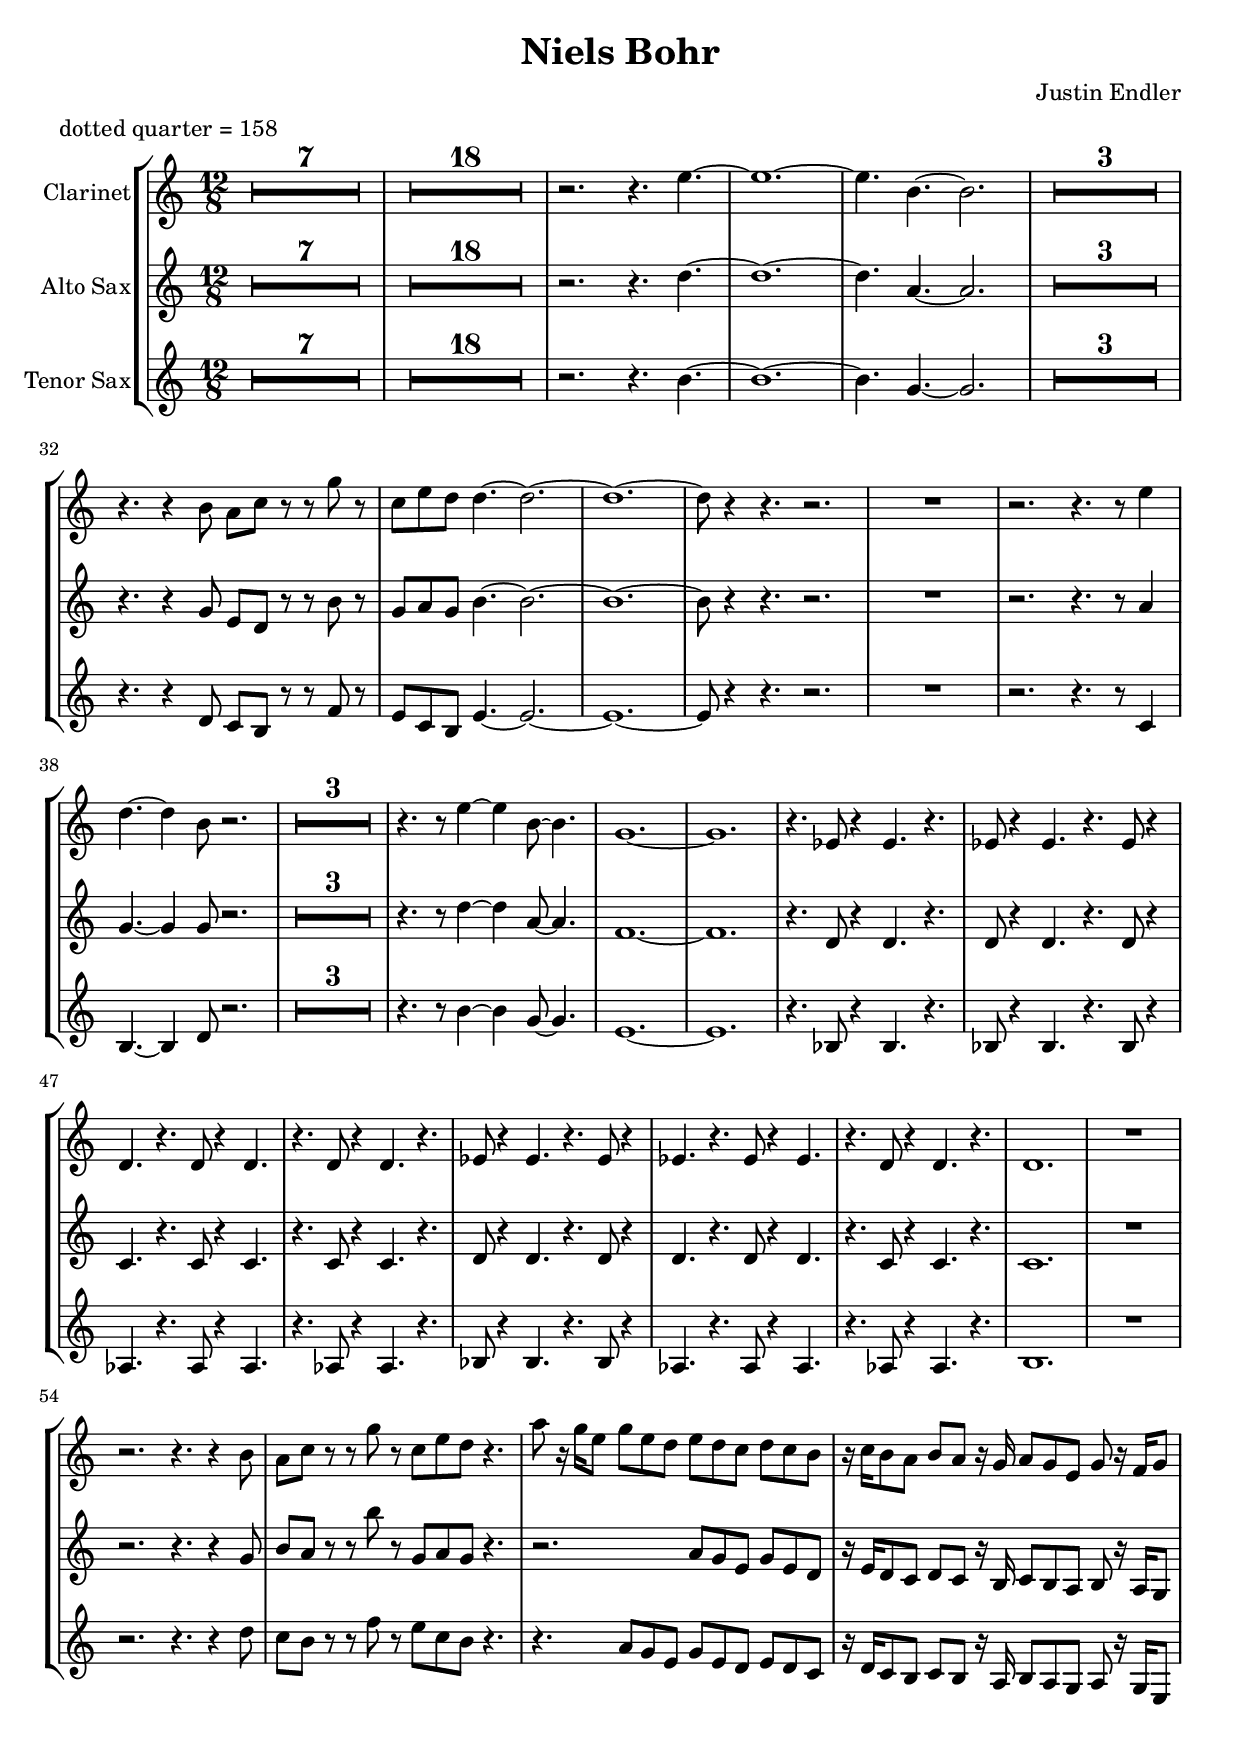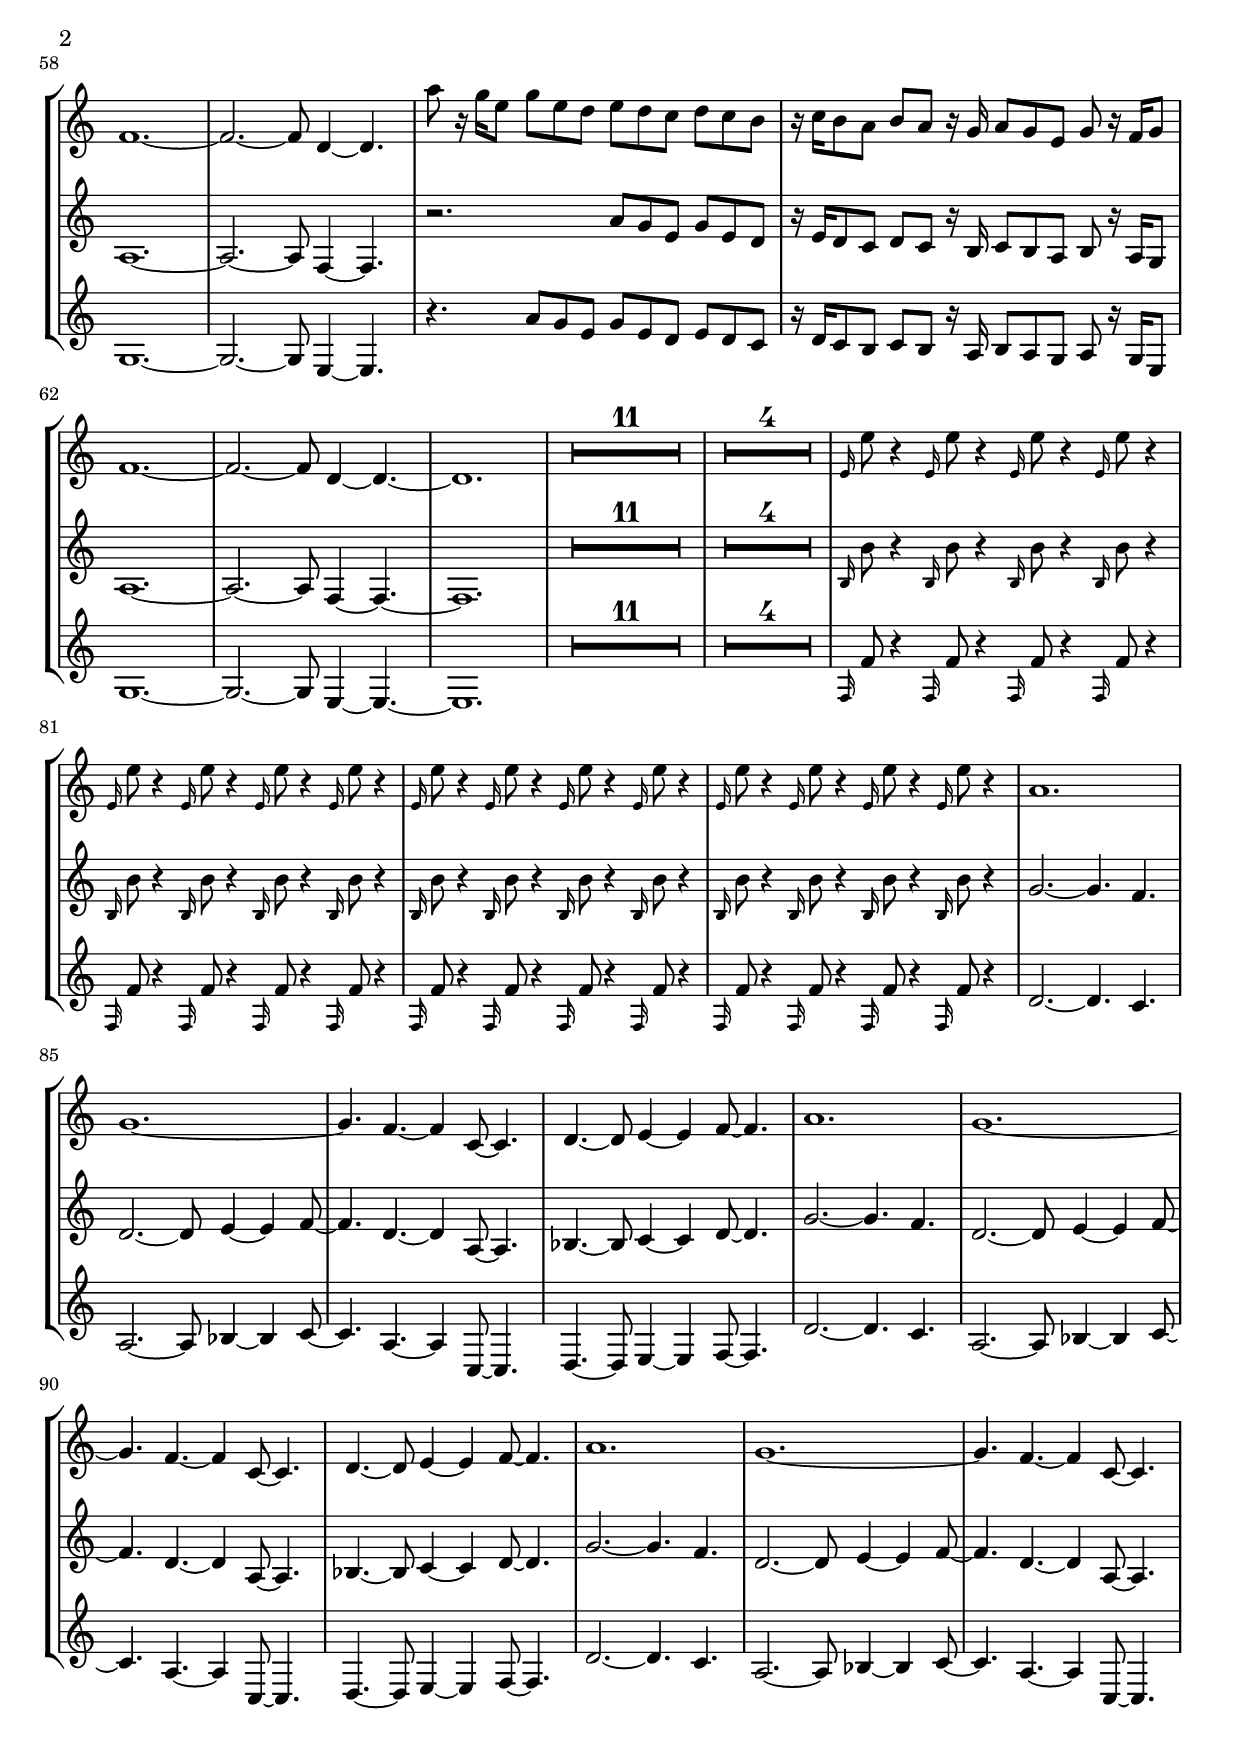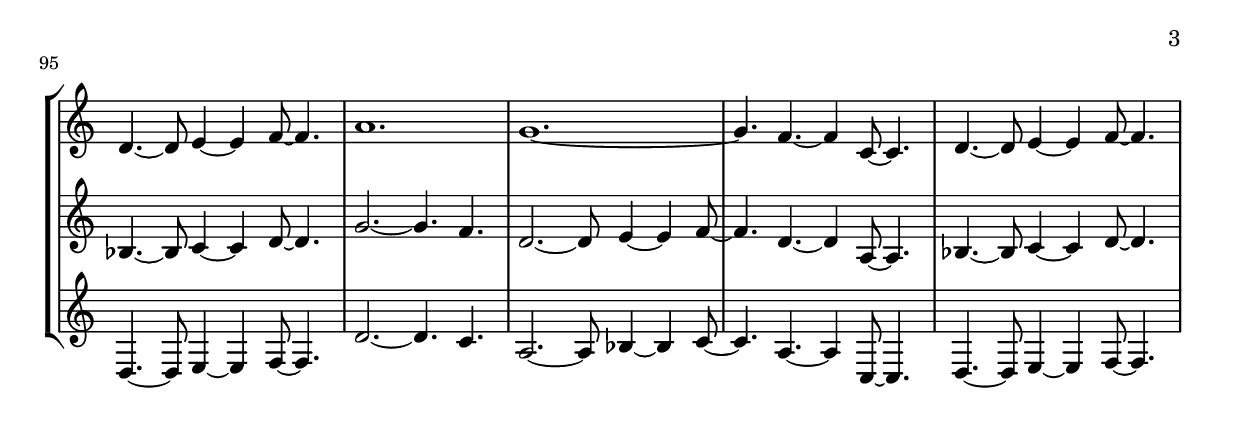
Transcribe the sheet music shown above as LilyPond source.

\header {
  title = "Niels Bohr"
  composer = "Justin Endler"
  meter = "dotted quarter = 158"
}
\include "english.ly"
sl = {
  \override NoteHead #'style = #'slash
  \override Stem #'transparent = ##t
  \override Flag #'transparent = ##t
}
nsl = {
  \revert NoteHead #'style
  \revert Stem #'transparent
  \revert Flag #'transparent
}
crOn = \override NoteHead #'style = #'cross
crOff = \revert NoteHead #'style
global = { \time 12/8 }
Key = { \key c \major }
% ------ Clarinet ------
%clar = \transpose c d \relative c'' {
%clar = \transpose c a \relative c {
clar = \relative c {
  \Key
  \override MultiMeasureRest.expand-limit = #1
  % rest 25 bars up front
  R1.*7 |
  R1.*18 |
  % Logic bar numbers in comments
  r2. r4. e'' ~ | %30
  e1. ~ | %31
  e4. b ~ b2. | %32
  R1.*3 |
  r4. r4 b8 a c r8 r  g' r | %36
  c, e d d4. ~ d2. ~ | %37
  d1. ~ | %38
  d8 r4  r4. r2. | %39
  R1. | %40
  r2. r4. r8 e4 | %41
  d4. ~ d4 b8 r2. | %42
  R1.*3 |
  r4. r8 e4 ~ e4 b8 ~ b4. | %46
  g1. ~ | %47
  g1. | %48
  r4. ef8 r4 ef4. r | %49
  ef8 r4 ef4. r ef8 r4 | %50
  d4. r d8 r4 d4. | %51
  r4. d8 r4 d4. r | %52
  ef8 r4 ef4. r ef8 r4 | %53
  ef4. r ef8 r4 ef4. | %54
  r4. d8 r4 d4. r | %55
  d1. | %56
  R1. | %57
  r2. r4. r4 b'8 | %58
  a8 c r r g' r c, e d r4. | %59
  a'8 r16 g e8 g e d e d c d c b | %60
  r16 c b8 a b a r16 g a8 g e g r16 f g8 | %61
  f1. ~ | %62
  f2. ~ f8 d4 ~ d4. | %63
  a''8 r16 g e8 g e d e d c d c b | %64
  r16 c b8 a b a r16 g a8 g e g r16 f g8 | %65
  f1. ~ | %66
  f2. ~ f8 d4 ~ d4. ~ | %67
  d1. | %68
  R1.*11 |
  R1.*4 |
  \grace e16 e'8 r4 \grace e,16 e'8 r4 \grace e,16 e'8 r4 \grace e,16 e'8 r4 | %84
  \grace e,16 e'8 r4 \grace e,16 e'8 r4 \grace e,16 e'8 r4 \grace e,16 e'8 r4 | %85
  \grace e,16 e'8 r4 \grace e,16 e'8 r4 \grace e,16 e'8 r4 \grace e,16 e'8 r4 | %86
  \grace e,16 e'8 r4 \grace e,16 e'8 r4 \grace e,16 e'8 r4 \grace e,16 e'8 r4 | %87
  a,1. | %88
  g1. ~ | %89
  g4. f4. ~ f4 c8 ~ c4. | %90
  d4. ~ d8 e4 ~ e4 f8 ~ f4. | %91
  a1. | %92
  g1. ~ | %93
  g4. f4. ~ f4 c8 ~ c4. | %94
  d4. ~ d8 e4 ~ e4 f8 ~ f4. | %95
  a1. | %96
  g1. ~ | %97
  g4. f4. ~ f4 c8 ~ c4. | %98
  d4. ~ d8 e4 ~ e4 f8 ~ f4. | %99
  a1. | %100
  g1. ~ | %101
  g4. f4. ~ f4 c8 ~ c4. | %102
  d4. ~ d8 e4 ~ e4 f8 ~ f4. | %103
}
clarinet = {
  \global
  \set Staff.instrumentName = #"Clarinet"
  \clef treble
  <<
    \clar
  >>
}
% ------ Alto Saxophone ------
%alto = \transpose c a \relative c' {
%alto = \transpose c a \relative c {
alto = \relative c {
  \Key
  \override MultiMeasureRest.expand-limit = #1
  % rest 25 bars up front
  R1.*7 |
  R1.*18 |
  % Logic bar numbers in comments
  r2. r4. d'' ~ | %30
  d1. ~ | %31
  d4. a ~ a2. | %32
  R1.*3 |
  r4. r4 g8 e d r8 r  b' r | %36
  g a g b4. ~ b2. ~ | %37
  b1. ~ | %38
  b8 r4  r4. r2. | %39
  R1. | %40
  r2. r4. r8 a4 | %41
  g4. ~ g4 g8 r2. | %42
  R1.*3 |
  r4. r8 d'4 ~ d4 a8 ~ a4. | %46
  f1. ~ | %47
  f1. | %48
  r4. d8 r4 d4. r | %49
  d8 r4 d4. r d8 r4 | %50
  c4. r c8 r4 c4. | %51
  r4. c8 r4 c4. r | %52
  d8 r4 d4. r d8 r4 | %53
  d4. r d8 r4 d4. | %54
  r4. c8 r4 c4. r | %55
  c1. | %56
  R1. | %57
  r2. r4. r4 g'8 | %58
  b8 a r r b' r g, a g r4. | %59
  r2. a8 g e g e d | %60
  r16 e d8 c d c r16 b c8 b a b r16 a g8 | %61
  a1. ~ | %62
  a2. ~ a8 f4 ~ f4. | %63
  r2. a'8 g e g e d | %64
  r16 e d8 c d c r16 b c8 b a b r16 a g8 | %65
  a1. ~ | %66
  a2. ~ a8 f4 ~ f4. ~ | %67
  f1. | %68
  R1.*11 |
  R1.*4 |
  \grace b16 b'8 r4 \grace b,16 b'8 r4 \grace b,16 b'8 r4 \grace b,16 b'8 r4 | %84
  \grace b,16 b'8 r4 \grace b,16 b'8 r4 \grace b,16 b'8 r4 \grace b,16 b'8 r4 | %85
  \grace b,16 b'8 r4 \grace b,16 b'8 r4 \grace b,16 b'8 r4 \grace b,16 b'8 r4 | %86
  \grace b,16 b'8 r4 \grace b,16 b'8 r4 \grace b,16 b'8 r4 \grace b,16 b'8 r4 | %87
  g2. ~ g4. f | %88
  d2. ~ d8 e4 ~ e f8 ~ | %89
  f4. d4. ~ d4 a8 ~ a4. | %90
  bf4. ~ bf8 c4 ~ c4 d8 ~ d4. | %91
  g2. ~ g4. f | %92
  d2. ~ d8 e4 ~ e f8 ~ | %93
  f4. d4. ~ d4 a8 ~ a4. | %94
  bf4. ~ bf8 c4 ~ c4 d8 ~ d4. | %95
  g2. ~ g4. f | %96
  d2. ~ d8 e4 ~ e f8 ~ | %97
  f4. d4. ~ d4 a8 ~ a4. | %98
  bf4. ~ bf8 c4 ~ c4 d8 ~ d4. | %99
  g2. ~ g4. f | %100
  d2. ~ d8 e4 ~ e f8 ~ | %101
  f4. d4. ~ d4 a8 ~ a4. | %102
  bf4. ~ bf8 c4 ~ c4 d8 ~ d4. | %103
}
altoSax = {
  \global
  \set Staff.instrumentName = #"Alto Sax"
  \clef treble
  <<
    \alto
  >>
}
% ------ Tenor Saxophone ------
%tenor = \transpose c a' \relative c {
%tenor = \transpose c a \relative c {
tenor = \relative c {
  \Key
  \override MultiMeasureRest.expand-limit = #1
  % rest 25 bars up front
  R1.*7 |
  R1.*18 |
  % Logic bar numbers in comments
  r2. r4. b'' ~ | %30
  b1. ~ | %31
  b4. g ~ g2. | %32
  R1.*3 |
  r4. r4 d8 c b r8 r  f' r | %36
  e c b e4. ~ e2. ~ | %37
  e1. ~ | %38
  e8 r4  r4. r2. | %39
  R1. | %40
  r2. r4. r8 c4 | %41
  b4. ~ b4 d8 r2. | %42
  R1.*3 |
  r4. r8 b'4 ~ b4 g8 ~ g4. | %46
  e1. ~ | %47
  e1. | %48
  r4. bf8 r4 bf4. r | %49
  bf8 r4 bf4. r bf8 r4 | %50
  af4. r af8 r4 af4. | %51
  r4. af8 r4 af4. r | %52
  bf8 r4 bf4. r bf8 r4 | %53
  af4. r af8 r4 af4. | %54
  r4. af8 r4 af4. r | %55
  b1. | %56
  R1. | %57
  r2. r4. r4 d'8 | %58
  c8 b r r f' r e c b r4. | %59
  r4. a8 g e g e d e d c | %60
  r16 d c8 b c b r16 a b8 a g a r16 g e8 | %61
  g1. ~ | %62
  g2. ~ g8 e4 ~ e4. | %63
  r4. a'8 g e g e d e d c | %60
  r16 d c8 b c b r16 a b8 a g a r16 g e8 | %61
  g1. ~ | %66
  g2. ~ g8 e4 ~ e4. ~ | %67
  e1. | %68
  R1.*11 |
  R1.*4 |
  \grace f16 f'8 r4 \grace f,16 f'8 r4 \grace f,16 f'8 r4 \grace f,16 f'8 r4 | %84
  \grace f,16 f'8 r4 \grace f,16 f'8 r4 \grace f,16 f'8 r4 \grace f,16 f'8 r4 | %85
  \grace f,16 f'8 r4 \grace f,16 f'8 r4 \grace f,16 f'8 r4 \grace f,16 f'8 r4 | %86
  \grace f,16 f'8 r4 \grace f,16 f'8 r4 \grace f,16 f'8 r4 \grace f,16 f'8 r4 | %87
  d2. ~ d4. c4. | %88
  a2. ~ a8 bf4 ~ bf c8 ~ | %89
  c4. a4. ~ a4 c,8 ~ c4. | %90
  d4. ~ d8 e4 ~ e4 f8 ~ f4. | %91
  d'2. ~ d4. c4. | %92
  a2. ~ a8 bf4 ~ bf c8 ~ | %93
  c4. a4. ~ a4 c,8 ~ c4. | %94
  d4. ~ d8 e4 ~ e4 f8 ~ f4. | %95
  d'2. ~ d4. c4. | %96
  a2. ~ a8 bf4 ~ bf c8 ~ | %97
  c4. a4. ~ a4 c,8 ~ c4. | %98
  d4. ~ d8 e4 ~ e4 f8 ~ f4. | %99
  d'2. ~ d4. c4. | %100
  a2. ~ a8 bf4 ~ bf c8 ~ | %101
  c4. a4. ~ a4 c,8 ~ c4. | %102
  d4. ~ d8 e4 ~ e4 f8 ~ f4. | %103
}
tenorSax = {
  \global
  \set Staff.instrumentName = #"Tenor Sax"
  \clef treble
  <<
    \tenor
  >>
}
%%%%%%%%% It All Goes Together Here %%%%%%%%%%%%%%%%%%%%%%

\score {
  <<
    \new StaffGroup = "winds" <<
      \new Staff = "clarinet" \clarinet
      \new Staff = "altosax" \altoSax
      \new Staff = "tenorsax" \tenorSax
    >>
  >>
  \layout {
    \context { \Staff \RemoveEmptyStaves }
    \context {
      \Score
      \override BarNumber #'padding = #3
      \override RehearsalMark #'padding = #2
      skipBars = ##t
    }
  }
  \midi { }
}
